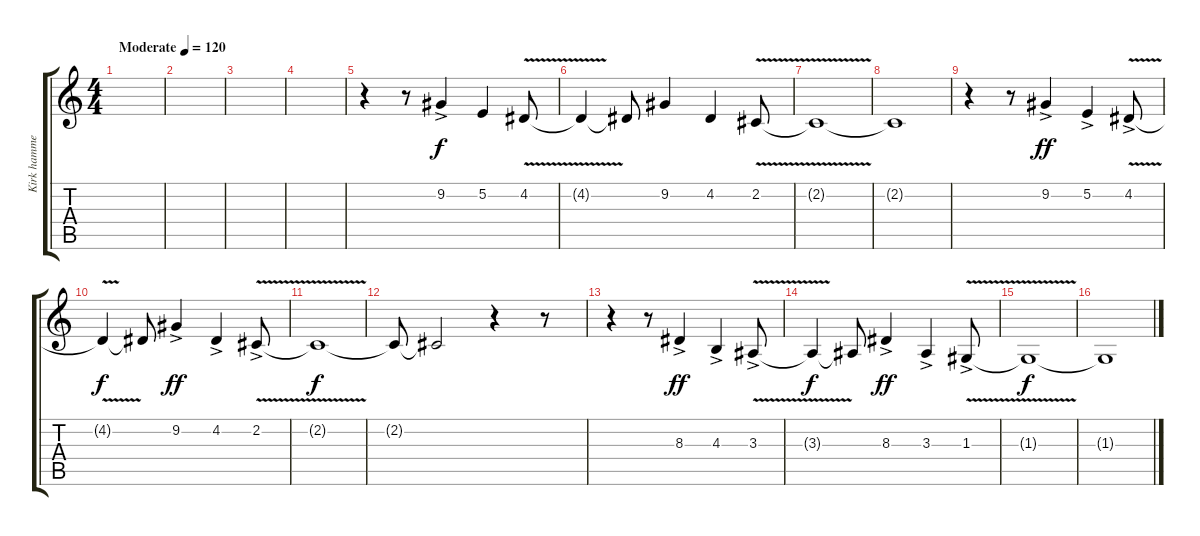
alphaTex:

\track ("Kirk hammett" "Kirk hamme") {instrument violin}
\staff {score tabs}
\tuning (E4 B3 G3 D3 A2 E2) {hide}
\ts (4 4)
\tempo (120 "Moderate")
\clef g2
\ks c
|
|
|
|
r.4 r.8 9.2{ac}.4 5.2.4{dy f} 4.2{v}.8 |
4.2{t}.4 4.2{t}.8 9.2.4 4.2.4 2.2{v}.8 |
2.2{t}.1 |
2.2{t}.1 |
r.4 r.8 9.2{ac}.4{dy ff} 5.2{ac}.4 4.2{v ac}.8 |
4.2{t}.4{dy f} 4.2{t}.8 9.2{ac}.4{dy ff} 4.2{ac}.4 2.2{v ac}.8 |
2.2{t}.1{dy f} |
2.2{t}.8 2.2{t}.2 r.4 r.8 |
r.4 r.8 8.3{ac}.4{dy ff} 4.3{ac}.4 3.3{v ac}.8 |
3.3{t}.4{dy f} 3.3{t}.8 8.3{ac}.4{dy ff} 3.3{ac}.4 1.3{v ac}.8 |
1.3{t}.1{dy f} |
1.3{t}.1
